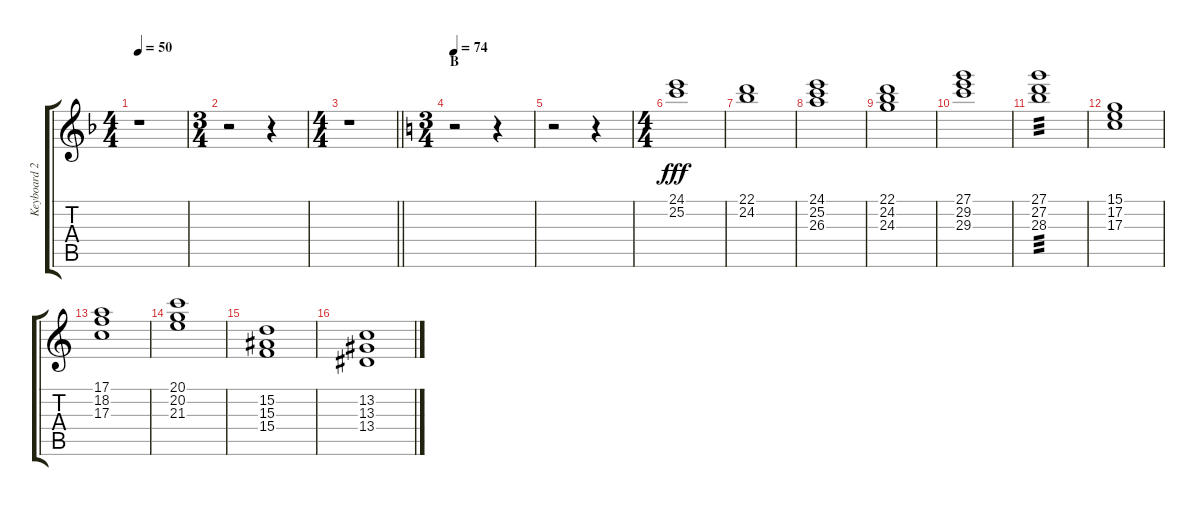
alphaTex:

\track ("Keyboard 2" "Keyboard 2") {instrument synthstrings1}
\staff {score tabs}
\tuning (E4 B3 G3 D3 A2 E2) {hide}
\ts (4 4)
\tempo 50
\clef g2
\ks f
r.1{dy fff} |
\ts (3 4)
r.2 r.4 |
\ts (4 4)
\barLineRight lightlight
r.1 |
\ts (3 4)
\section ("" "B")
\tempo 74
\ks c
r.2 r.4 |
r.2 r.4 |
\ts (4 4)
(24.1 25.2).1 |
(22.1 24.2).1 |
(24.1 25.2 26.3).1 |
(22.1 24.2 24.3).1 |
(27.1 29.2 29.3).1 |
(27.1 27.2 28.3).1{tp 3} |
(15.1 17.2 17.3).1 |
(17.1 18.2 17.3).1 |
(20.1 20.2 21.3).1 |
(15.2 15.3 15.4).1 |
(13.2 13.3 13.4).1
